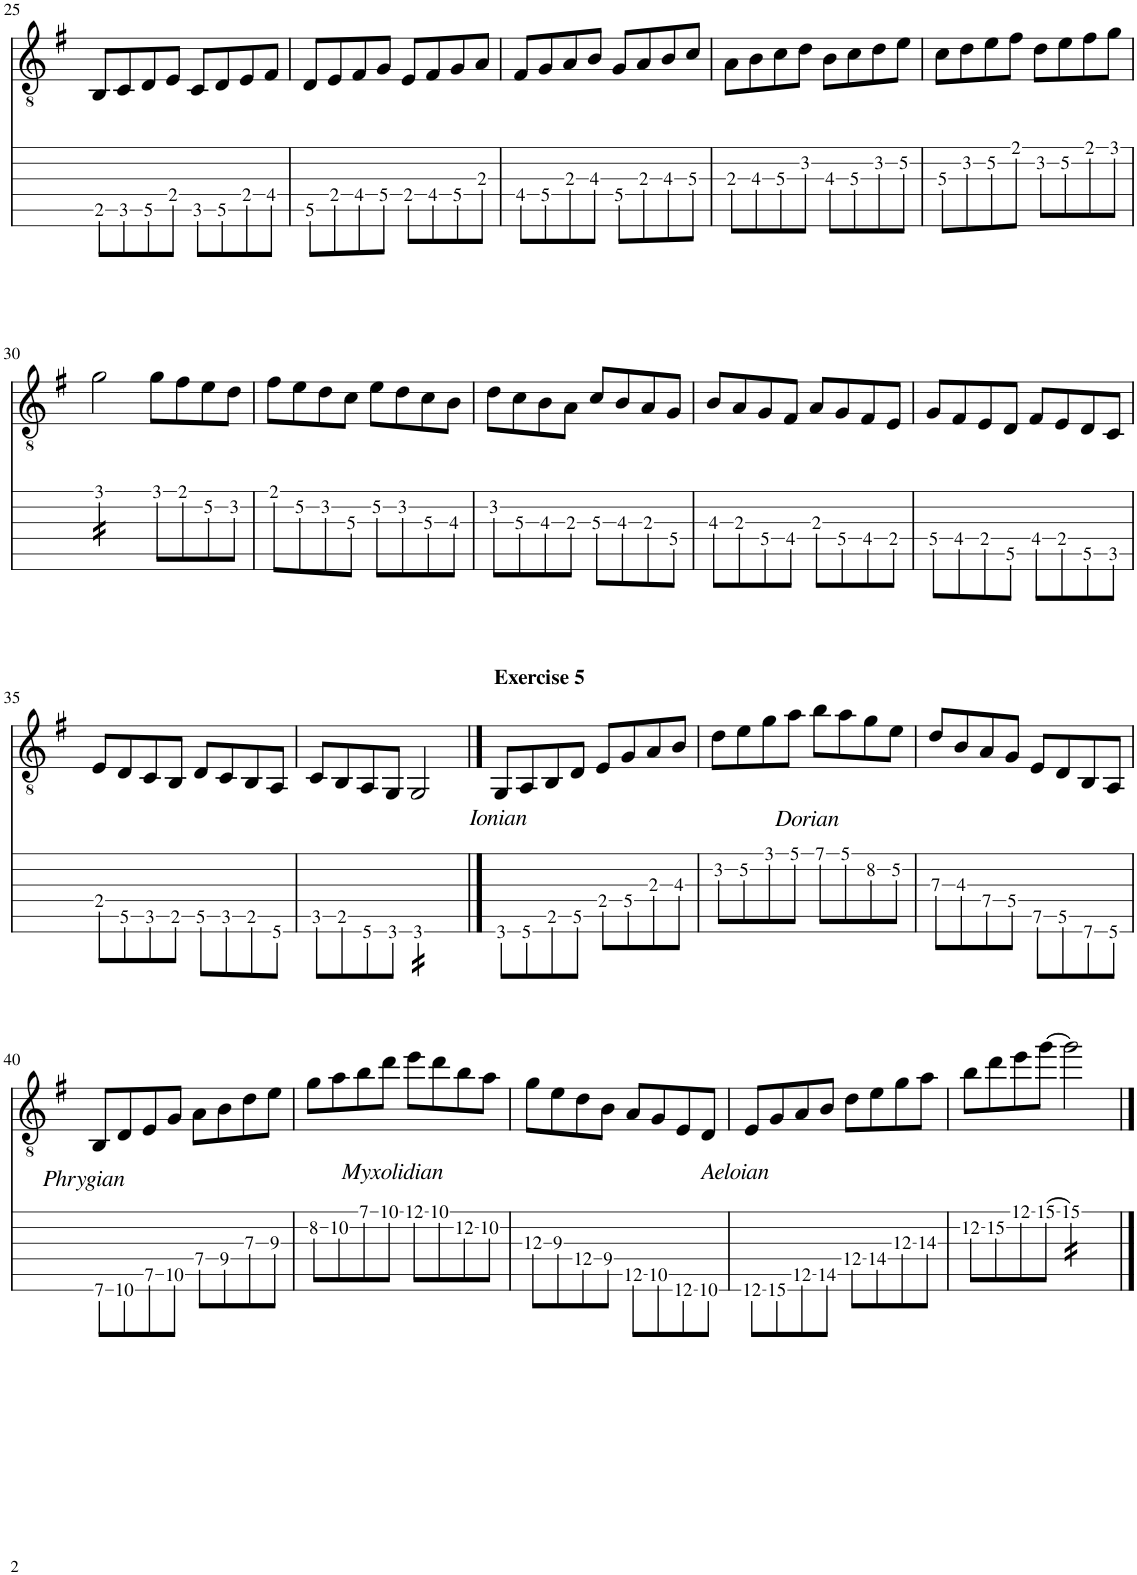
**kern	**kern	**text
*part1	*part1	*part1
*staff2	*staff1	*staff1
*I"Classical Guitar	*	*
*I'Guit.	*	*
!!LO:PB:g=z
*	*clefGv2	*
*k[f#]	*k[f#]	*
*M4/4	*M4/4	*
=25	=25	=25
8BB\L	8BB/L	.
8C\	8C/	.
8D\	8D/	.
8E\J	8E/J	.
8C\L	8C/L	.
8D\	8D/	.
8E\	8E/	.
8F#\J	8F#/J	.
=26	=26	=26
8D\L	8D/L	.
8E\	8E/	.
8F#\	8F#/	.
8G\J	8G/J	.
8E\L	8E/L	.
8F#\	8F#/	.
8G\	8G/	.
8A\J	8A/J	.
=27	=27	=27
8F#\L	8F#/L	.
8G\	8G/	.
8A\	8A/	.
8B\J	8B/J	.
8G\L	8G/L	.
8A\	8A/	.
8B\	8B/	.
8c\J	8c/J	.
=28	=28	=28
8A\L	8A\L	.
8B\	8B\	.
8c\	8c\	.
8d\J	8d\J	.
8B\L	8B\L	.
8c\	8c\	.
8d\	8d\	.
8e\J	8e\J	.
=29	=29	=29
8c\L	8c\L	.
8d\	8d\	.
8e\	8e\	.
8f#\J	8f#\J	.
8d\L	8d\L	.
8e\	8e\	.
8f#\	8f#\	.
8g\J	8g\J	.
!!LO:LB:g=z
=30	=30	=30
2g\	2g\	.
8g\L	8g\L	.
8f#\	8f#\	.
8e\	8e\	.
8d\J	8d\J	.
=31	=31	=31
8f#\L	8f#\L	.
8e\	8e\	.
8d\	8d\	.
8c\J	8c\J	.
8e\L	8e\L	.
8d\	8d\	.
8c\	8c\	.
8B\J	8B\J	.
=32	=32	=32
8d\L	8d\L	.
8c\	8c\	.
8B\	8B\	.
8A\J	8A\J	.
8c\L	8c/L	.
8B\	8B/	.
8A\	8A/	.
8G\J	8G/J	.
=33	=33	=33
8B\L	8B/L	.
8A\	8A/	.
8G\	8G/	.
8F#\J	8F#/J	.
8A\L	8A/L	.
8G\	8G/	.
8F#\	8F#/	.
8E\J	8E/J	.
=34	=34	=34
8G\L	8G/L	.
8F#\	8F#/	.
8E\	8E/	.
8D\J	8D/J	.
8F#\L	8F#/L	.
8E\	8E/	.
8D\	8D/	.
8C\J	8C/J	.
!!LO:LB:g=z
=35	=35	=35
8E\L	8E/L	.
8D\	8D/	.
8C\	8C/	.
8BB\J	8BB/J	.
8D\L	8D/L	.
8C\	8C/	.
8BB\	8BB/	.
8AA\J	8AA/J	.
=36	=36	=36
8C\L	8C/L	.
8BB\	8BB/	.
8AA\	8AA/	.
8GG\J	8GG/J	.
2GG\	2GG/	.
==37	==37	==37
!	!LO:TX:a:B:t=Exercise 5	!
!	!	!LO:LY:b
8GG\L	8GG/L	Ionian
8AA\	8AA/	.
8BB\	8BB/	.
8D\J	8D/J	.
8E\L	8E/L	.
8G\	8G/	.
8A\	8A/	.
8B\J	8B/J	.
=38	=38	=38
8d\L	8d\L	.
8e\	8e\	.
8g\	8g\	.
8a\J	8a\J	.
!	!	!LO:LY:b
8b\L	8b\L	Dorian
8a\	8a\	.
8g\	8g\	.
8e\J	8e\J	.
=39	=39	=39
8d\L	8d/L	.
8B\	8B/	.
8A\	8A/	.
8G\J	8G/J	.
8E\L	8E/L	.
8D\	8D/	.
8BB\	8BB/	.
8AA\J	8AA/J	.
!!LO:LB:g=z
=40	=40	=40
!	!	!LO:LY:b
8BB\L	8BB/L	Phrygian
8D\	8D/	.
8E\	8E/	.
8G\J	8G/J	.
8A\L	8A\L	.
8B\	8B\	.
8d\	8d\	.
8e\J	8e\J	.
=41	=41	=41
8g\L	8g\L	.
8a\	8a\	.
8b\	8b\	.
8dd\J	8dd\J	.
!	!	!LO:LY:b
8ee\L	8ee\L	Myxolidian
8dd\	8dd\	.
8b\	8b\	.
8a\J	8a\J	.
=42	=42	=42
8g\L	8g\L	.
8e\	8e\	.
8d\	8d\	.
8B\J	8B\J	.
8A\L	8A/L	.
8G\	8G/	.
8E\	8E/	.
8D\J	8D/J	.
=43	=43	=43
!	!	!LO:LY:b
8E\L	8E/L	Aeloian
8G\	8G/	.
8A\	8A/	.
8B\J	8B/J	.
8d\L	8d\L	.
8e\	8e\	.
8g\	8g\	.
8a\J	8a\J	.
=44	=44	=44
8b\L	8b\L	.
8dd\	8dd\	.
8ee\	8ee\	.
[8gg\J	[8gg\J	.
2gg\]	2gg\]	.
==	==	==
*-	*-	*-
